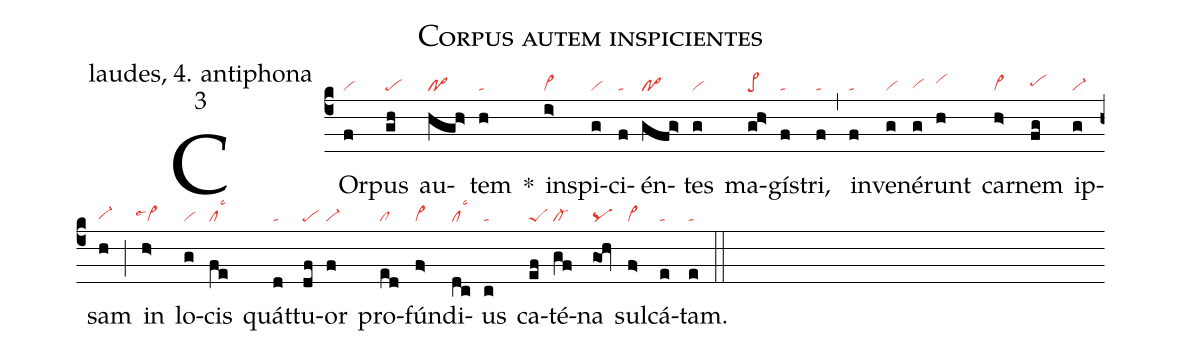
name: Corpus autem inspicientes;
office-part: laudes, 4. antiphona;
mode: 3;
nabc-lines: 1;
%%
(c4)
COr(f|vi)pus(gh|pe) au(hgh>|po>)tem(h|ta) *()
in(i>|vi>)spi(g|vi)ci(f|ta)én(gfg>|po>)tes(g|vi) ma(gh>|pe>)gís(f|ta)tri,(f|ta) (,)
in(f|ta)ve(g|vi)né(g|vihg)runt(h|vihi) car(h>|vi>)nem(fg|pehh) ip(g|vi-)sam(h|vi-hg) (;)
in(h>|``vi>lse4) lo(g|vi)cis(fe|cllsc3) quát(d|ta)tu(df|pe)or(f|vi-) pro(ed|cl)fún(f>|vi>)di(dc|cllsc3)us(c|ta) ca(ef|peS)té(gf|cl-)na(gOh|pq) sul(f>|vi>)cá(e|ta)tam.(e|ta) (::)
